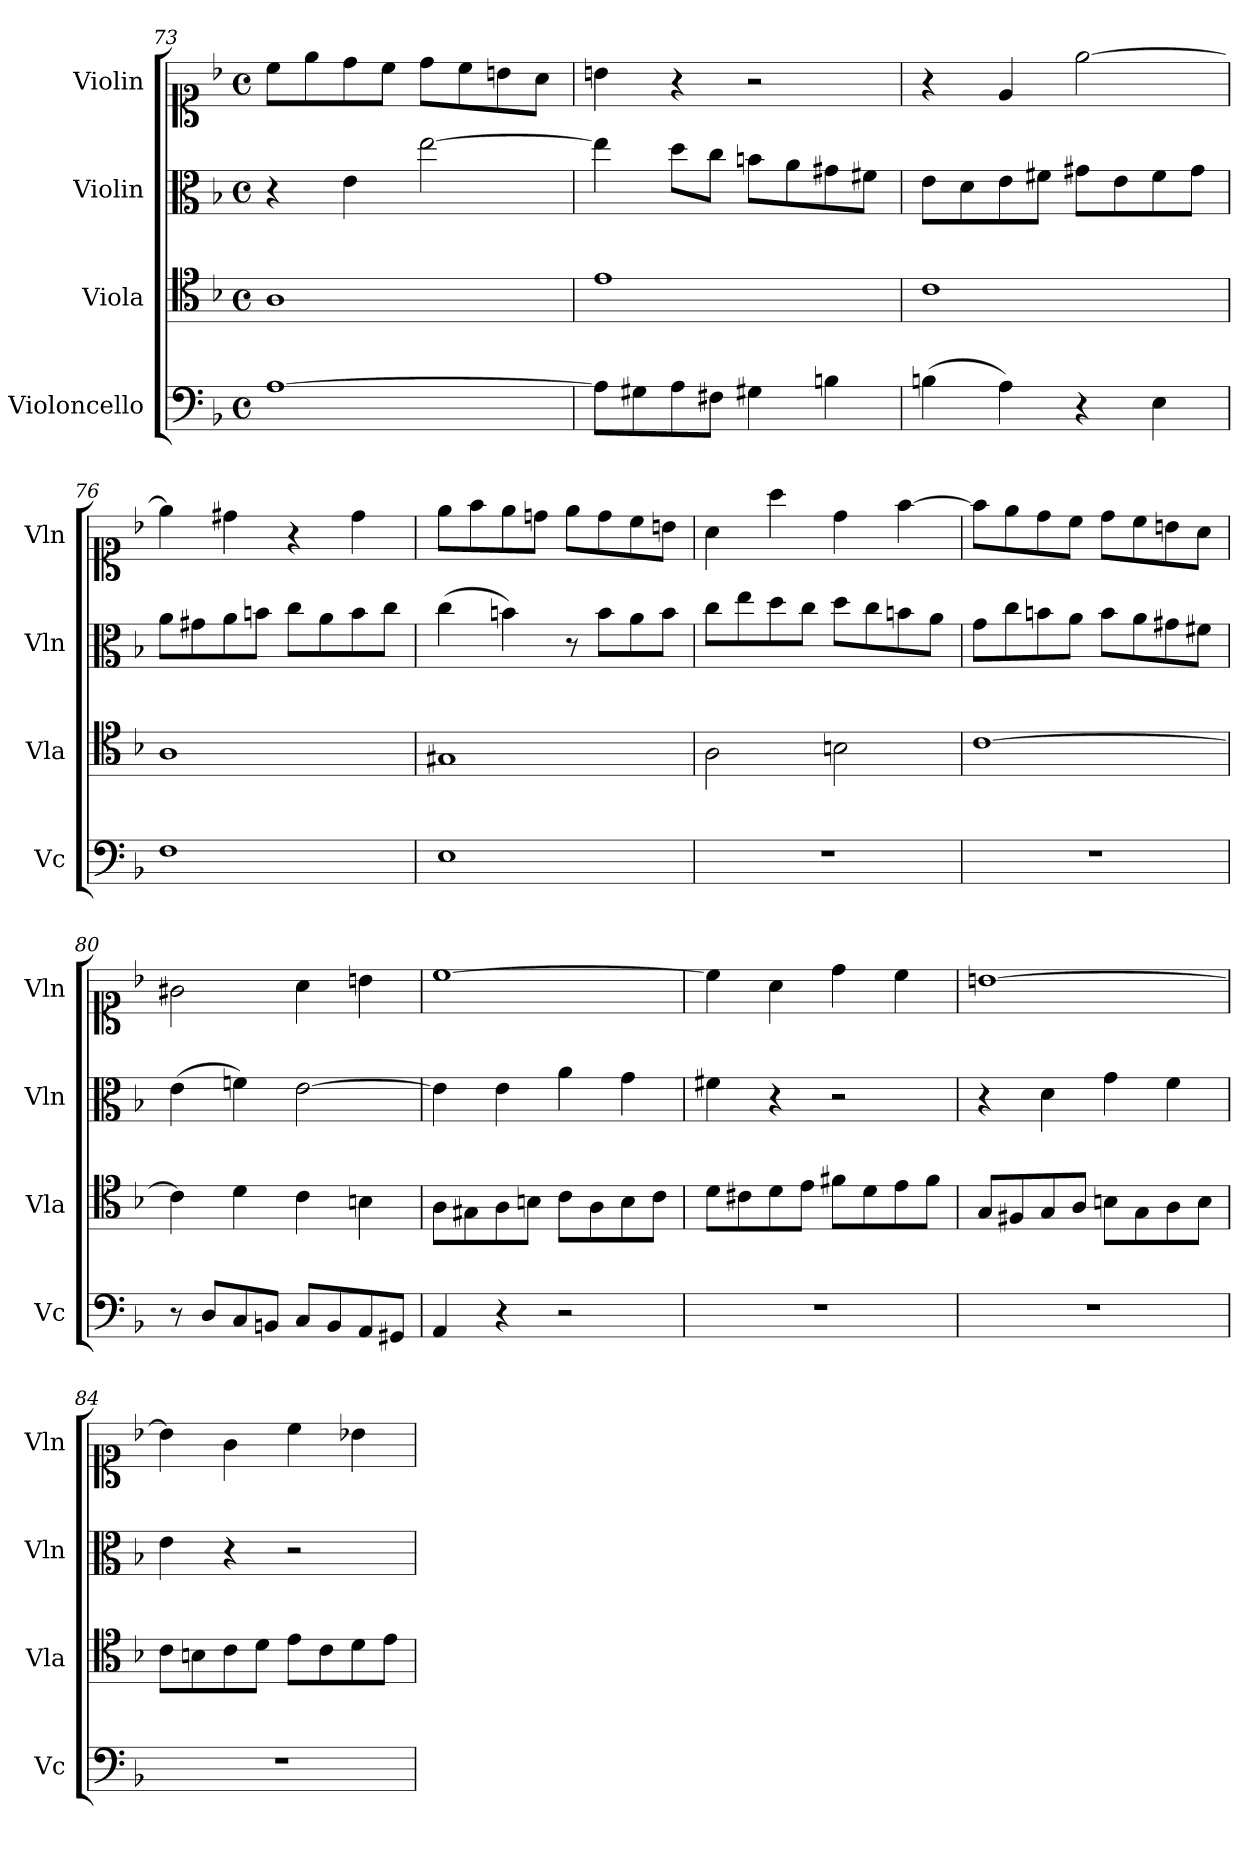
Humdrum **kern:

**kern	**kern	**kern	**kern
*part4	*part3	*part2	*part1
*staff4	*staff3	*staff2	*staff1
*I"Violoncello	*I"Viola	*I"Violin	*I"Violin
*I'Vc	*I'Vla	*I'Vln	*I'Vln
*clefF4	*clefC4	*clefC3	*clefC1
*k[b-]	*k[b-]	*k[b-]	*k[b-]
*M4/4	*M4/4	*M4/4	*M4/4
*met(c)	*met(c)	*met(c)	*met(c)
=73	=73	=73	=73
[1A	1A	4r	8cc\L
.	.	.	8ee\
.	.	4e\	8dd\
.	.	.	8cc\J
.	.	[2ee\	8dd\L
.	.	.	8cc\
.	.	.	8bn\
.	.	.	8a\J
!!LO:LB:g=z
=74	=74	=74	=74
8A\L]	1e	4ee\]	4bn\
8G#X\	.	.	.
8A\	.	8dd\L	4r
8F#X\J	.	8cc\J	.
4G#X\	.	8bn\L	2r
.	.	8a\	.
4Bn\	.	8g#X\	.
.	.	8f#X\J	.
=75	=75	=75	=75
(4Bn\	1c	8e\L	4r
.	.	8d\	.
4A\)	.	8e\	4e/
.	.	8f#X\J	.
4r	.	8g#X\L	[2ee\
.	.	8e\	.
4E\	.	8f#\	.
.	.	8g#\J	.
=76	=76	=76	=76
1F	1A	8a\L	4ee\]
.	.	8g#X\	.
.	.	8a\	4dd#X\
.	.	8bn\J	.
.	.	8cc\L	4r
.	.	8a\	.
.	.	8b\	4dd#\
.	.	8cc\J	.
=77	=77	=77	=77
1E	1G#X	(4cc\	8ee\L
.	.	.	8ff\
.	.	4bn\)	8ee\
.	.	.	8ddn\J
.	.	8r	8ee\L
.	.	8b\L	8dd\
.	.	8a\	8cc\
.	.	8b\J	8bn\J
=78	=78	=78	=78
1r	2A\	8cc\L	4a\
.	.	8ee\	.
.	.	8dd\	4aa\
.	.	8cc\J	.
.	2Bn\	8dd\L	4dd\
.	.	8cc\	.
.	.	8bn\	[4ff\
.	.	8a\J	.
!!LO:PB:g=z
=79	=79	=79	=79
1r	[1c	8g\L	8ff\L]
.	.	8cc\	8ee\
.	.	8bn\	8dd\
.	.	8a\J	8cc\J
.	.	8b\L	8dd\L
.	.	8a\	8cc\
.	.	8g#X\	8bn\
.	.	8f#X\J	8a\J
=80	=80	=80	=80
8r	4c\]	(4e\	2g#X\
8D/L	.	.	.
8C/	4d\	4fn\)	.
8BBn/J	.	.	.
8C/L	4c\	[2e\	4a\
8BB/	.	.	.
8AA/	4Bn\	.	4bn\
8GG#X/J	.	.	.
=81	=81	=81	=81
4AA/	8A\L	4e\]	[1cc
.	8G#X\	.	.
4r	8A\	4e\	.
.	8Bn\J	.	.
2r	8c\L	4a\	.
.	8A\	.	.
.	8B\	4g\	.
.	8c\J	.	.
=82	=82	=82	=82
1r	8d\L	4f#X\	4cc\]
.	8c#X\	.	.
.	8d\	4r	4a\
.	8e\J	.	.
.	8f#X\L	2r	4dd\
.	8d\	.	.
.	8e\	.	4cc\
.	8f#\J	.	.
=83	=83	=83	=83
1r	8G/L	4r	[1bn
.	8F#X/	.	.
.	8G/	4d\	.
.	8A/J	.	.
.	8Bn\L	4g\	.
.	8G\	.	.
.	8A\	4f\	.
.	8B\J	.	.
=84	=84	=84	=84
1r	8c\L	4e\	4bn\]
.	8Bn\	.	.
.	8c\	4r	4g\
.	8d\J	.	.
.	8e\L	2r	4cc\
.	8c\	.	.
.	8d\	.	4b-X\
.	8e\J	.	.
=	=	=	=
*-	*-	*-	*-
